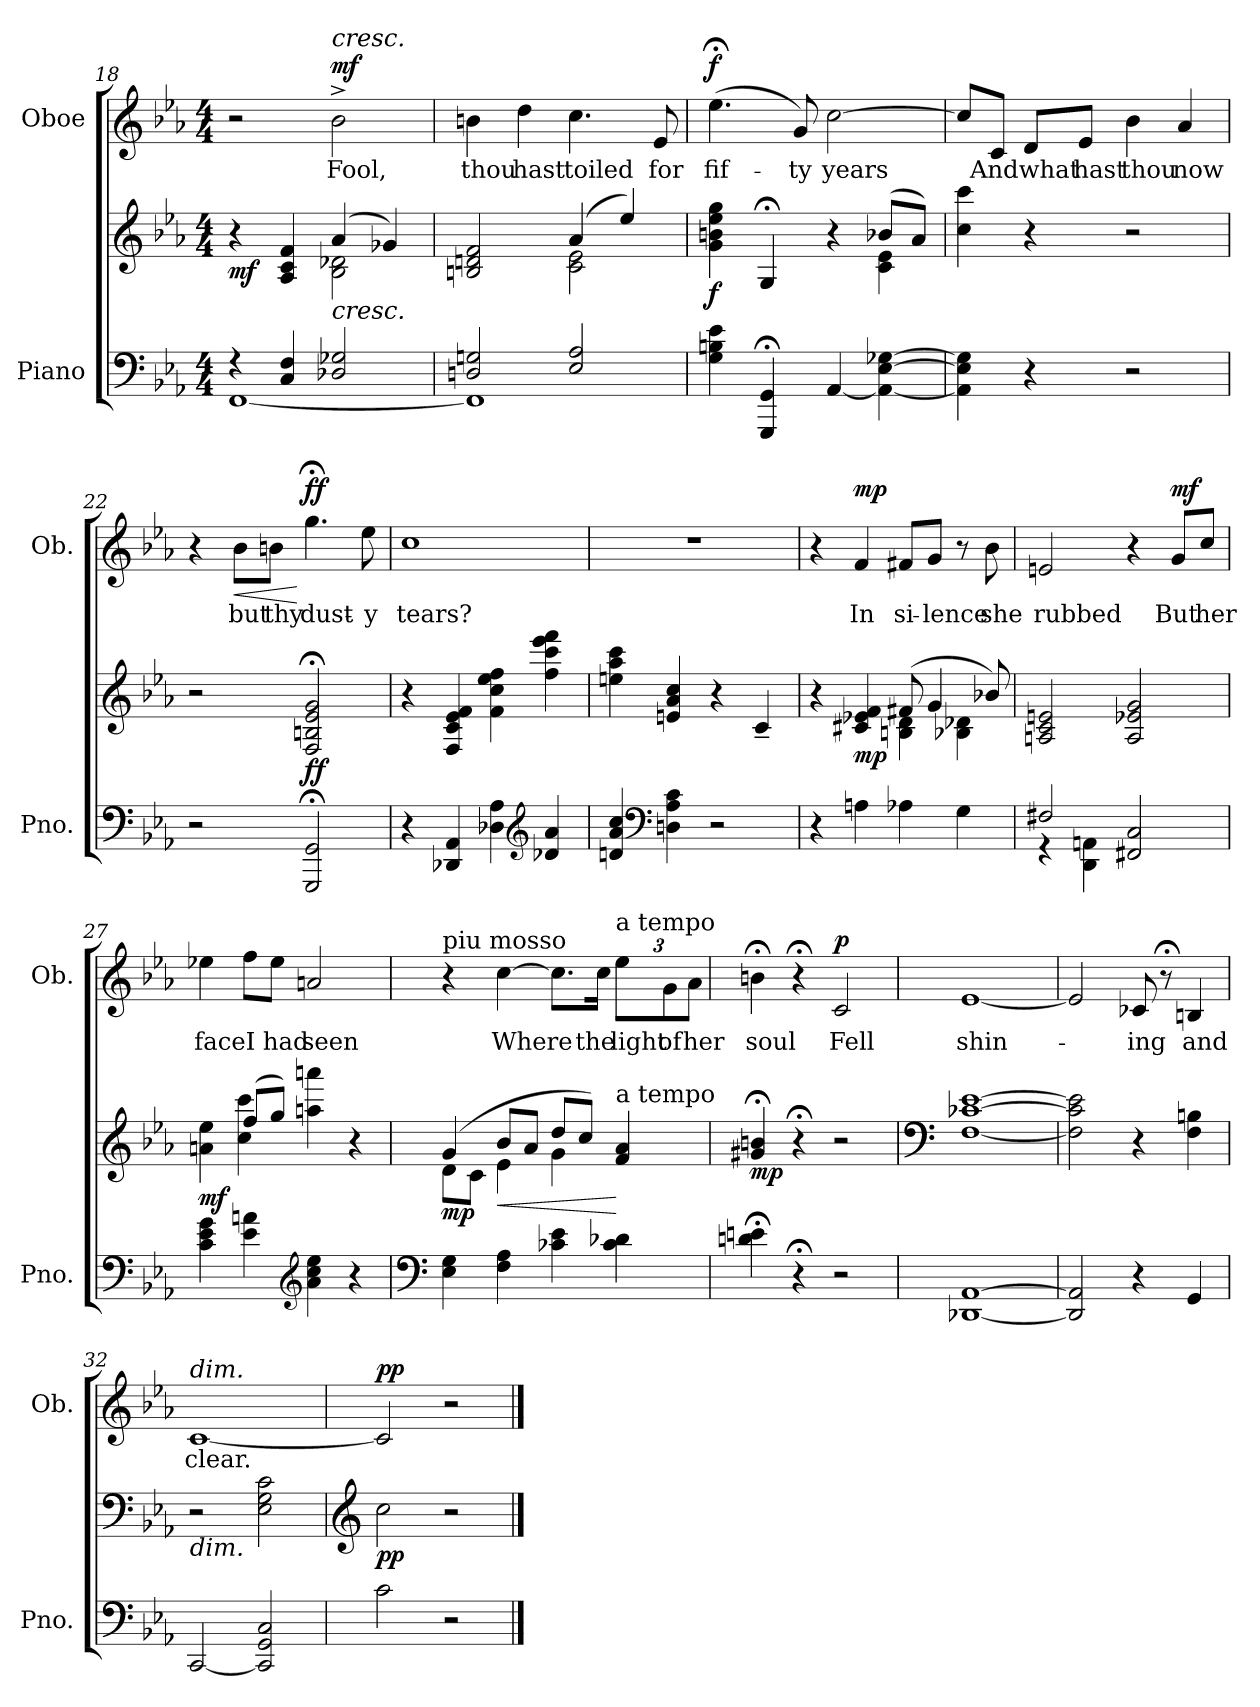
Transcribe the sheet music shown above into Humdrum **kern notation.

**kern	**kern	**dynam	**kern	**text	**dynam
*part2	*part2	*part2	*part1	*part1	*part1
*staff3	*staff2	*staff2/3	*staff1	*staff1	*staff1
*I"Piano	*	*	*I"Oboe	*	*
*I'Pno.	*	*	*I'Ob.	*	*
*clefF4	*clefG2	*	*clefG2	*	*
*k[b-e-a-]	*k[b-e-a-]	*	*k[b-e-a-]	*	*
*M4/4	*M4/4	*	*M4/4	*	*
=18	=18	=18	=18	=18	=18
*^	*^	*	*	*	*
!	!	!	!	!LO:DY:b	!	!	!
4r	[1FF	4r	2ryy	mf	2r	.	.
4C/ 4F/	.	4A-/ 4c/ 4f/	.	.	.	.	.
!	!	!	!	!	!LO:TX:a:i:t=cresc.	!	!
!	!	!LO:TX:b:i:t=cresc.	!	!	!	!	!
!	!	!	!	!	!	!LO:LY:b	!LO:DY:a
2D-X/ 2G-X/	.	(4a-/	2B-\ 2d-X\	.	2b-^\	Fool,	mf
.	.	4g-X/)	.	.	.	.	.
!!LO:LB:g=z
=19	=19	=19	=19	=19	=19	=19	=19
!	!	!	!	!	!	!LO:LY:b	!
2Dn/ 2Gn/	1FF]	2Bn/ 2dn/ 2f/	2ryy	.	4bn\	thou	.
!	!	!	!	!	!	!LO:LY:b	!
.	.	.	.	.	4dd\	hast	.
!	!	!	!	!	!	!LO:LY:b	!
2E-/ 2A-/	.	(4a-/	2c\ 2e-\	.	4.cc\	toiled	.
.	.	4ee-/)	.	.	.	.	.
!	!	!	!	!	!	!LO:LY:b	!
.	.	.	.	.	8e-/	for	.
*v	*v	*	*	*	*	*	*
=20	=20	=20	=20	=20	=20	=20
!	!	!	!LO:DY:b	!	!LO:LY:b	!LO:DY:a
4G\ 4Bn\ 4e-\	4g\ 4bn\ 4ee-\ 4gg\	2.ryy	f	(4.ee-;<\	fif-	f
4GGG/;< 4GG/;<	4G;</	.	.	.	.	.
!	!	!	!	!	!LO:LY:b	!
.	.	.	.	8g/)	-ty	.
!	!	!	!	!	!LO:LY:b	!
[4AA-/	4r	.	.	[2cc\	years	.
4AA-\_ [4E-\ [4G-X\	(8b-X/L	4c\ 4e-\	.	.	.	.
.	8a-/J)	.	.	.	.	.
*	*v	*v	*	*	*	*
=21	=21	=21	=21	=21	=21
4AA-\] 4E-\] 4G-\]	4cc\ 4ccc\	.	8cc/L]	.	.
!	!	!	!	!LO:LY:b	!
.	.	.	8c/J	And	.
!	!	!	!	!LO:LY:b	!
4r	4r	.	8d/L	what	.
!	!	!	!	!LO:LY:b	!
.	.	.	8e-/J	hast	.
!	!	!	!	!LO:LY:b	!
2r	2r	.	4b-\	thou	.
!	!	!	!	!LO:LY:b	!
.	.	.	4a-/	now	.
=22	=22	=22	=22	=22	=22
2r	2r	.	4r	.	.
!	!	!	!	!LO:LY:b	!LO:HP:b
.	.	.	8b-\L	but	<
!	!	!	!	!LO:LY:b	!
.	.	.	8bn\J	thy	.
!	!	!LO:DY:b	!	!LO:LY:b	!LO:DY:n=1:a
2GGG/;< 2GG/;<	2F/;< 2Bn/;< 2e-/;< 2g/;<	ff	4.gg;<\	dust-	[ ff
!	!	!	!	!LO:LY:b	!
.	.	.	8ee-\	-y	.
!!LO:LB:g=z
=23	=23	=23	=23	=23	=23
!	!	!	!	!LO:LY:b	!
4r	4r	.	1cc	tears?	.
4DD-X/ 4AA-/	4F/ 4c/ 4e-/ 4f/	.	.	.	.
4D-X\ 4A-\	4f\ 4cc\ 4ee-\ 4ff\	.	.	.	.
*clefG2	*	*	*	*	*
4d-X/ 4a-/	4ff\ 4ccc\ 4eee-\ 4fff\	.	.	.	.
=24	=24	=24	=24	=24	=24
4dn/ 4a-/ 4cc/	4een\ 4aa-\ 4ccc\	.	1r	.	.
*clefF4	*	*	*	*	*
4Dn\ 4A-\ 4c\	4en/ 4a-/ 4cc/	.	.	.	.
2r	4r	.	.	.	.
.	4c~/	.	.	.	.
=25	=25	=25	=25	=25	=25
*	*^	*	*	*	*
4r	4r	2ryy	.	4r	.	.
!	!	!	!LO:DY:b	!	!LO:LY:b	!LO:DY:a
4An\	4c#X/ 4e-X/ 4f/	.	mp	4f/	In	mp
!	!	!	!	!	!LO:LY:b	!
4A-X\	(8f#X/	4Bn\ 4d\	.	8f#X/L	si-	.
!	!	!	!	!	!LO:LY:b	!
.	4g/	.	.	8g/J	-lence	.
4G\	.	4B-X\ 4d-X\	.	8r	.	.
!	!	!	!	!	!LO:LY:b	!
.	8b-X/)	.	.	8b-\	she	.
*	*v	*v	*	*	*	*
=26	=26	=26	=26	=26	=26
*^	*	*	*	*	*
!	!	!	!	!	!LO:LY:b	!
2F#X/	4r	2An/ 2c/ 2en/	.	2en/	rubbed	.
.	4DD\ 4AAn\	.	.	.	.	.
2FF#X/ 2C/	2ryy	2A/ 2e-X/ 2g/	.	4r	.	.
!	!	!	!	!	!LO:LY:b	!LO:DY:a
.	.	.	.	8g/L	But	mf
!	!	!	!	!	!LO:LY:b	!
.	.	.	.	8cc/J	her	.
*v	*v	*	*	*	*	*
!!LO:PB:g=z
=27	=27	=27	=27	=27	=27
*	*^	*	*	*	*
!	!	!	!LO:DY:b	!	!LO:LY:b	!
4c\ 4e-\ 4g\	4an\ 4ee-\	4ryy	mf	4ee-X\	face	.
!	!	!	!	!	!LO:LY:b	!
4e-\ 4an\	(8ff/L	4cc\ 4ccc\	.	8ff\L	I	.
!	!	!	!	!	!LO:LY:b	!
.	8gg/J)	.	.	8ee-\J	had	.
*clefG2	*	*	*	*	*	*
!	!	!	!	!	!LO:LY:b	!
4a\ 4cc\ 4ee-\	4aan\ 4aaan\	2ryy	.	2an/	seen	.
4r	4r	.	.	.	.	.
=28	=28	=28	=28	=28	=28	=28
*clefF4	*	*	*	*	*	*
!	!	!	!	!LO:TX:a:t=piu mosso	!	!
!	!	!	!LO:DY:b	!	!	!
4E-\ 4G\	(4g/	8d\L	mp	4r	.	.
.	.	8c\J	.	.	.	.
!	!	!	!LO:HP:b	!	!LO:LY:b	!
4F\ 4A-\	8b-/L	4e-\	<	[4cc\	Where	.
.	8a-/J	.	.	.	.	.
4c-X\ 4e-\	8dd/L	4g\	.	8.cc\L]	.	.
.	8cc/J)	.	.	.	.	.
!	!	!	!	!	!LO:LY:b	!
.	.	.	.	16cc\Jk	the	.
!	!	!	!	!LO:TX:a:t=a tempo	!	!
!	!LO:TX:a:t=a tempo	!	!	!	!	!
!	!	!	!	!	!LO:LY:b	!
4c-\ 4d-X\	4f/ 4a-/	4ryy	[	12ee-\L	light	.
!	!	!	!	!	!LO:LY:b	!
.	.	.	.	12g\	of	.
!	!	!	!	!	!LO:LY:b	!
.	.	.	.	12a-\J	her	.
*	*v	*v	*	*	*	*
=29	=29	=29	=29	=29	=29
!	!	!LO:DY:b	!	!LO:LY:b	!
4dn\;< 4en\;<	4g#X/;< 4bn/;<	mp	4bn;<\	soul	.
4r;<	4r;<	.	4r;<	.	.
!	!	!	!	!LO:LY:b	!LO:DY:a
2r	2r	.	2c/	Fell	p
=30	=30	=30	=30	=30	=30
*	*clefF4	*	*	*	*
!	!	!	!	!LO:LY:b	!
[1DD-X [1AA-	[1F [1c-X [1e-	.	[1e-	shin-	.
!!LO:LB:g=z
=31	=31	=31	=31	=31	=31
2DD-/] 2AA-/]	2F\] 2c-\] 2e-\]	.	2e-/]	.	.
!	!	!	!	!LO:LY:b	!
4r	4r	.	8c-X/	-ing	.
.	.	.	8r;<	.	.
!	!	!	!	!LO:LY:b	!
4GG/	4F\ 4Bn\	.	4Bn/	and	.
=32	=32	=32	=32	=32	=32
!	!	!	!LO:TX:a:i:t=dim.	!	!
!	!LO:TX:b:i:t=dim.	!	!	!	!
!	!	!	!	!LO:LY:b	!
[2CC/	2r	.	[1c	clear.	.
2CC/] 2GG/ 2C/	2E-\ 2G\ 2c\	.	.	.	.
=33	=33	=33	=33	=33	=33
*	*clefG2	*	*	*	*
!	!	!LO:DY:b	!	!	!LO:DY:a
2c\	2cc\	pp	2c/]	.	pp
2r	2r	.	2r	.	.
==	==	==	==	==	==
*-	*-	*-	*-	*-	*-
